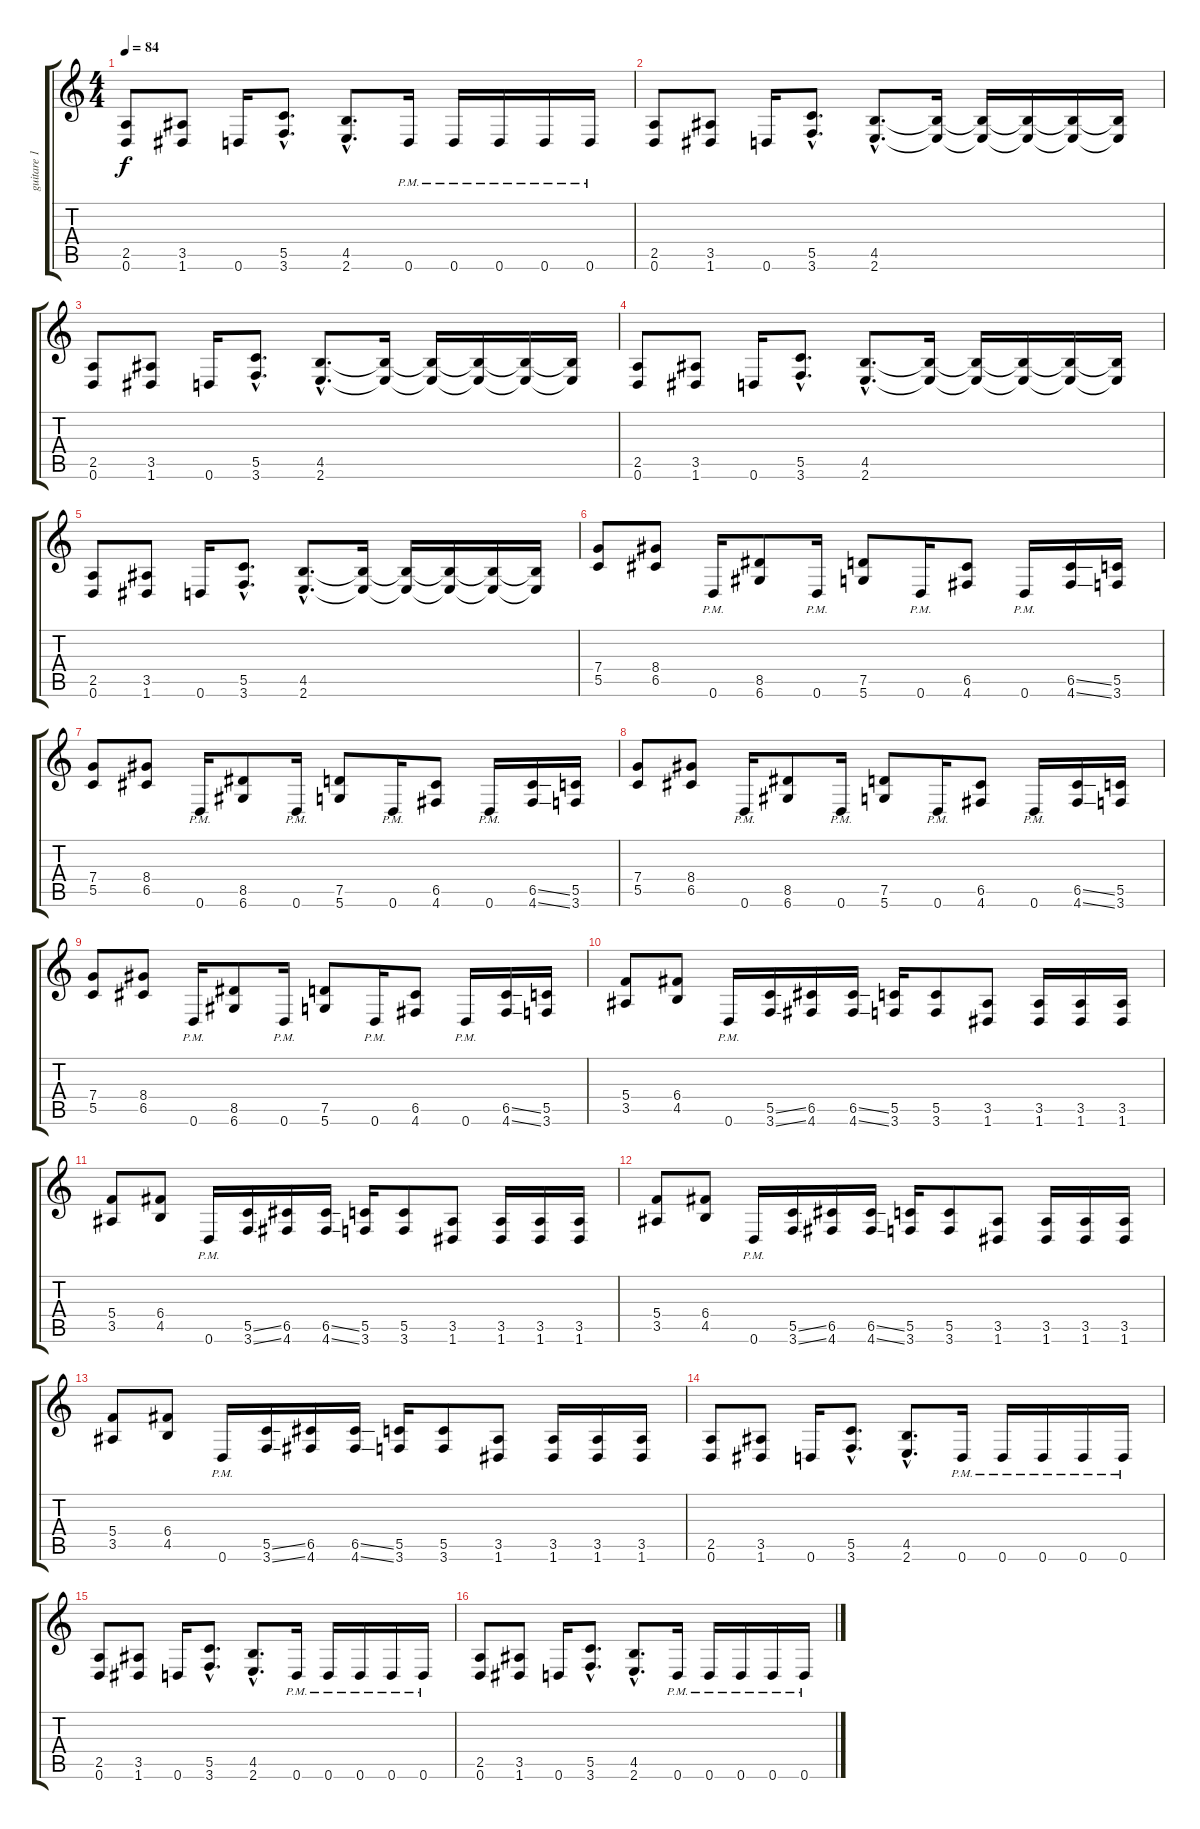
\track ("guitare 1" "guitare 1") {instrument distortionguitar}
\staff {score tabs}
\tuning (D4 A3 F3 C3 G2 D2) {hide}
\ts (4 4)
\tempo 84
\clef g2
\ks c
(2.5 0.6).8{dy f} (3.5 1.6).8 0.6.16 (5.5{hac} 3.6{hac}).8{d} (4.5{hac} 2.6{hac}).8{d} 0.6{pm}.16 0.6{pm}.16 0.6{pm}.16 0.6{pm}.16 0.6{pm}.16 |
(2.5 0.6).8 (3.5 1.6).8 0.6.16 (5.5{hac} 3.6{hac}).8{d} (4.5{hac} 2.6{hac}).8{d} (4.5{t} 2.6{t}).16 (4.5{t} 2.6{t}).16 (4.5{t} 2.6{t}).16 (4.5{t} 2.6{t}).16 (4.5{t} 2.6{t}).16 |
(2.5 0.6).8 (3.5 1.6).8 0.6.16 (5.5{hac} 3.6{hac}).8{d} (4.5{hac} 2.6{hac}).8{d} (4.5{t} 2.6{t}).16 (4.5{t} 2.6{t}).16 (4.5{t} 2.6{t}).16 (4.5{t} 2.6{t}).16 (4.5{t} 2.6{t}).16 |
(2.5 0.6).8 (3.5 1.6).8 0.6.16 (5.5{hac} 3.6{hac}).8{d} (4.5{hac} 2.6{hac}).8{d} (4.5{t} 2.6{t}).16 (4.5{t} 2.6{t}).16 (4.5{t} 2.6{t}).16 (4.5{t} 2.6{t}).16 (4.5{t} 2.6{t}).16 |
(2.5 0.6).8 (3.5 1.6).8 0.6.16 (5.5{hac} 3.6{hac}).8{d} (4.5{hac} 2.6{hac}).8{d} (4.5{t} 2.6{t}).16 (4.5{t} 2.6{t}).16 (4.5{t} 2.6{t}).16 (4.5{t} 2.6{t}).16 (4.5{t} 2.6{t}).16 |
(7.4 5.5).8 (8.4 6.5).8 0.6{pm}.16 (8.5 6.6).8 0.6{pm}.16 (7.5 5.6).8 0.6{pm}.16 (6.5 4.6).8 0.6{pm}.16 (6.5{ss} 4.6{ss}).16 (5.5 3.6).16 |
(7.4 5.5).8 (8.4 6.5).8 0.6{pm}.16 (8.5 6.6).8 0.6{pm}.16 (7.5 5.6).8 0.6{pm}.16 (6.5 4.6).8 0.6{pm}.16 (6.5{ss} 4.6{ss}).16 (5.5 3.6).16 |
(7.4 5.5).8 (8.4 6.5).8 0.6{pm}.16 (8.5 6.6).8 0.6{pm}.16 (7.5 5.6).8 0.6{pm}.16 (6.5 4.6).8 0.6{pm}.16 (6.5{ss} 4.6{ss}).16 (5.5 3.6).16 |
(7.4 5.5).8 (8.4 6.5).8 0.6{pm}.16 (8.5 6.6).8 0.6{pm}.16 (7.5 5.6).8 0.6{pm}.16 (6.5 4.6).8 0.6{pm}.16 (6.5{ss} 4.6{ss}).16 (5.5 3.6).16 |
(5.4 3.5).8 (6.4 4.5).8 0.6{pm}.16 (5.5{ss} 3.6{ss}).16 (6.5 4.6).16 (6.5{ss} 4.6{ss}).16 (5.5 3.6).16 (5.5 3.6).8 (3.5 1.6).8 (3.5 1.6).16 (3.5 1.6).16 (3.5 1.6).16 |
(5.4 3.5).8 (6.4 4.5).8 0.6{pm}.16 (5.5{ss} 3.6{ss}).16 (6.5 4.6).16 (6.5{ss} 4.6{ss}).16 (5.5 3.6).16 (5.5 3.6).8 (3.5 1.6).8 (3.5 1.6).16 (3.5 1.6).16 (3.5 1.6).16 |
(5.4 3.5).8 (6.4 4.5).8 0.6{pm}.16 (5.5{ss} 3.6{ss}).16 (6.5 4.6).16 (6.5{ss} 4.6{ss}).16 (5.5 3.6).16 (5.5 3.6).8 (3.5 1.6).8 (3.5 1.6).16 (3.5 1.6).16 (3.5 1.6).16 |
(5.4 3.5).8 (6.4 4.5).8 0.6{pm}.16 (5.5{ss} 3.6{ss}).16 (6.5 4.6).16 (6.5{ss} 4.6{ss}).16 (5.5 3.6).16 (5.5 3.6).8 (3.5 1.6).8 (3.5 1.6).16 (3.5 1.6).16 (3.5 1.6).16 |
(2.5 0.6).8 (3.5 1.6).8 0.6.16 (5.5{hac} 3.6{hac}).8{d} (4.5{hac} 2.6{hac}).8{d} 0.6{pm}.16 0.6{pm}.16 0.6{pm}.16 0.6{pm}.16 0.6{pm}.16 |
(2.5 0.6).8 (3.5 1.6).8 0.6.16 (5.5{hac} 3.6{hac}).8{d} (4.5{hac} 2.6{hac}).8{d} 0.6{pm}.16 0.6{pm}.16 0.6{pm}.16 0.6{pm}.16 0.6{pm}.16 |
(2.5 0.6).8 (3.5 1.6).8 0.6.16 (5.5{hac} 3.6{hac}).8{d} (4.5{hac} 2.6{hac}).8{d} 0.6{pm}.16 0.6{pm}.16 0.6{pm}.16 0.6{pm}.16 0.6{pm}.16
